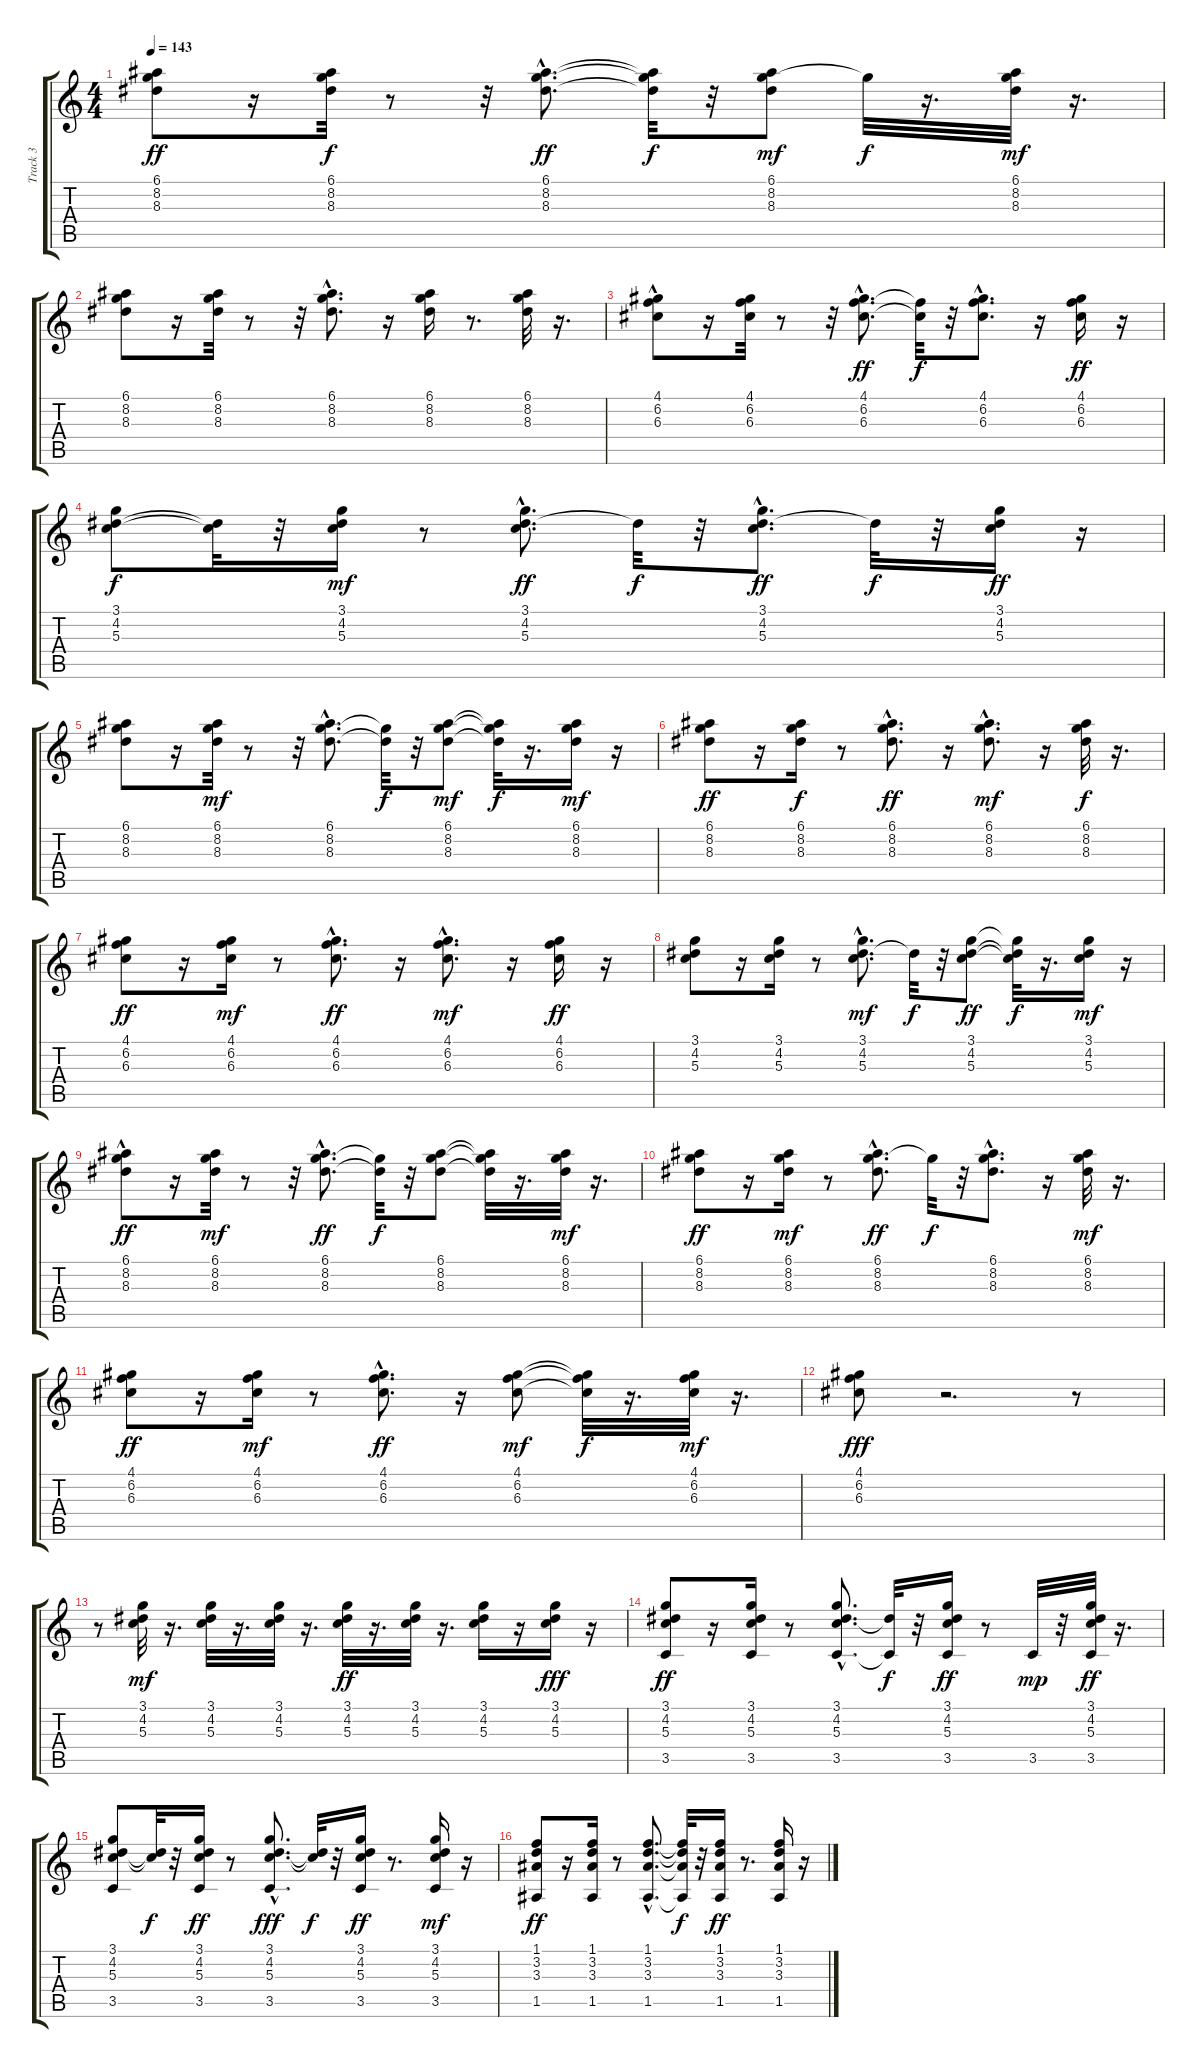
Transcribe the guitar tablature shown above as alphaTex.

\track ("Track 3" "Track 3") {instrument acousticguitarnylon}
\staff {score tabs}
\tuning (E4 B3 G3 D3 A2 E2) {hide}
\ts (4 4)
\tempo 143
\clef g2
\ks c
(6.1 8.2 8.3).8{dy ff} r.16 (6.1 8.2 8.3).32{dy f} r.8 r.32 (6.1{hac} 8.2{hac} 8.3{hac}).8{d dy ff} (6.1{t} 8.2{t} 8.3{t}).32{dy f} r.32 (6.1 8.2 8.3).8{dy mf} 8.2{t}.32{dy f} r.16{d} (6.1 8.2 8.3).32{dy mf} r.16{d} |
(6.1 8.2 8.3).8 r.16 (6.1 8.2 8.3).32 r.8 r.32 (6.1{hac} 8.2{hac} 8.3{hac}).8{d} r.16 (6.1 8.2 8.3).16 r.8{d} (6.1 8.2 8.3).32 r.16{d} |
(4.1 6.2 6.3{hac}).8 r.16 (4.1 6.2 6.3).32 r.8 r.32 (4.1{hac} 6.2{hac} 6.3{hac}).8{d dy ff} (6.2{t} 6.3{t}).32{dy f} r.32 (4.1 6.2{hac} 6.3).8{d} r.16 (4.1 6.2 6.3).16{dy ff} r.16 |
(3.1 4.2 5.3).8{dy f} (4.2{t} 5.3{t}).32 r.32 (3.1 4.2 5.3).16{dy mf} r.8 (3.1{hac} 4.2{hac} 5.3{hac}).8{d dy ff} 4.2{t}.32{dy f} r.32 (3.1{hac} 4.2{hac} 5.3{hac}).8{d dy ff} 4.2{t}.32{dy f} r.32 (3.1 4.2 5.3).16{dy ff} r.16 |
(6.1 8.2 8.3).8 r.16 (6.1 8.2 8.3).32{dy mf} r.8 r.32 (6.1{hac} 8.2{hac} 8.3{hac}).8{d} (8.2{t} 8.3{t}).32{dy f} r.32 (6.1 8.2 8.3).8{dy mf} (6.1{t} 8.2{t} 8.3{t}).32{dy f} r.16{d} (6.1 8.2 8.3).16{dy mf} r.16 |
(6.1 8.2 8.3).8{dy ff} r.16 (6.1 8.2 8.3).16{dy f} r.8 (6.1{hac} 8.2{hac} 8.3{hac}).8{d dy ff} r.16 (6.1 8.2{hac} 8.3).8{d dy mf} r.16 (6.1 8.2 8.3).32{dy f} r.16{d} |
(4.1 6.2 6.3).8{dy ff} r.16 (4.1 6.2 6.3).16{dy mf} r.8 (4.1{hac} 6.2{hac} 6.3{hac}).8{d dy ff} r.16 (4.1{hac} 6.2{hac} 6.3{hac}).8{d dy mf} r.16 (4.1 6.2 6.3).16{dy ff} r.16 |
(3.1 4.2 5.3).8 r.16 (3.1 4.2 5.3).16 r.8 (3.1{hac} 4.2{hac} 5.3{hac}).8{d dy mf} 4.2{t}.32{dy f} r.32 (3.1 4.2 5.3).8{dy ff} (3.1{t} 4.2{t} 5.3{t}).32{dy f} r.16{d} (3.1 4.2 5.3).16{dy mf} r.16 |
(6.1{hac} 8.2 8.3{hac}).8{dy ff} r.16 (6.1 8.2 8.3).32{dy mf} r.8 r.32 (6.1{hac} 8.2{hac} 8.3{hac}).8{d dy ff} (8.2{t} 8.3{t}).32{dy f} r.32 (6.1 8.2 8.3).8 (6.1{t} 8.2{t} 8.3{t}).32 r.16{d} (6.1 8.2 8.3).32{dy mf} r.16{d} |
(6.1 8.2 8.3).8{dy ff} r.16 (6.1 8.2 8.3).16{dy mf} r.8 (6.1{hac} 8.2{hac} 8.3{hac}).8{d dy ff} 8.2{t}.32{dy f} r.32 (6.1 8.2{hac} 8.3).8{d} r.16 (6.1 8.2 8.3).32{dy mf} r.16{d} |
(4.1 6.2 6.3).8{dy ff} r.16 (4.1 6.2 6.3).16{dy mf} r.8 (4.1 6.2{hac} 6.3{hac}).8{d dy ff} r.16 (4.1 6.2 6.3).8{dy mf} (4.1{t} 6.2{t} 6.3{t}).32{dy f} r.16{d} (4.1 6.2 6.3).32{dy mf} r.16{d} |
(4.1 6.2 6.3).8{dy fff} r.2{d} r.8 |
r.8 (3.1 4.2 5.3).32{dy mf} r.16{d} (3.1 4.2 5.3).32 r.16{d} (3.1 4.2 5.3).32 r.16{d} (3.1 4.2 5.3).32{dy ff} r.16{d} (3.1 4.2 5.3).32 r.16{d} (3.1 4.2 5.3).16 r.16 (3.1 4.2 5.3).16{dy fff} r.16 |
(3.1 4.2 5.3 3.5).8{dy ff} r.16 (3.1 4.2 5.3 3.5).16 r.8 (3.1{hac} 4.2{hac} 5.3{hac} 3.5{hac}).8{d} (4.2{t} 3.5{t}).32{dy f} r.32 (3.1 4.2 5.3 3.5).16{dy ff} r.8 3.5.32{dy mp} r.32 (3.1 4.2 5.3 3.5).32{dy ff} r.16{d} |
(3.1 4.2 5.3 3.5).8 (4.2{t} 5.3{t}).32{dy f} r.32 (3.1 4.2 5.3 3.5).16{dy ff} r.8 (3.1{hac} 4.2{hac} 5.3{hac} 3.5{hac}).8{d dy fff} (4.2{t} 5.3{t}).32{dy f} r.32 (3.1 4.2 5.3 3.5).16{dy ff} r.8{d} (3.1 4.2 5.3 3.5).16{dy mf} r.16 |
(1.1 3.2 3.3 1.5).8{dy ff} r.16 (1.1 3.2 3.3 1.5).16 r.8 (1.1{hac} 3.2{hac} 3.3{hac} 1.5{hac}).8{d} (1.1{t} 3.2{t} 3.3{t} 1.5{t}).32{dy f} r.32 (1.1 3.2 3.3 1.5).16{dy ff} r.8{d} (1.1 3.2 3.3 1.5).16 r.16
